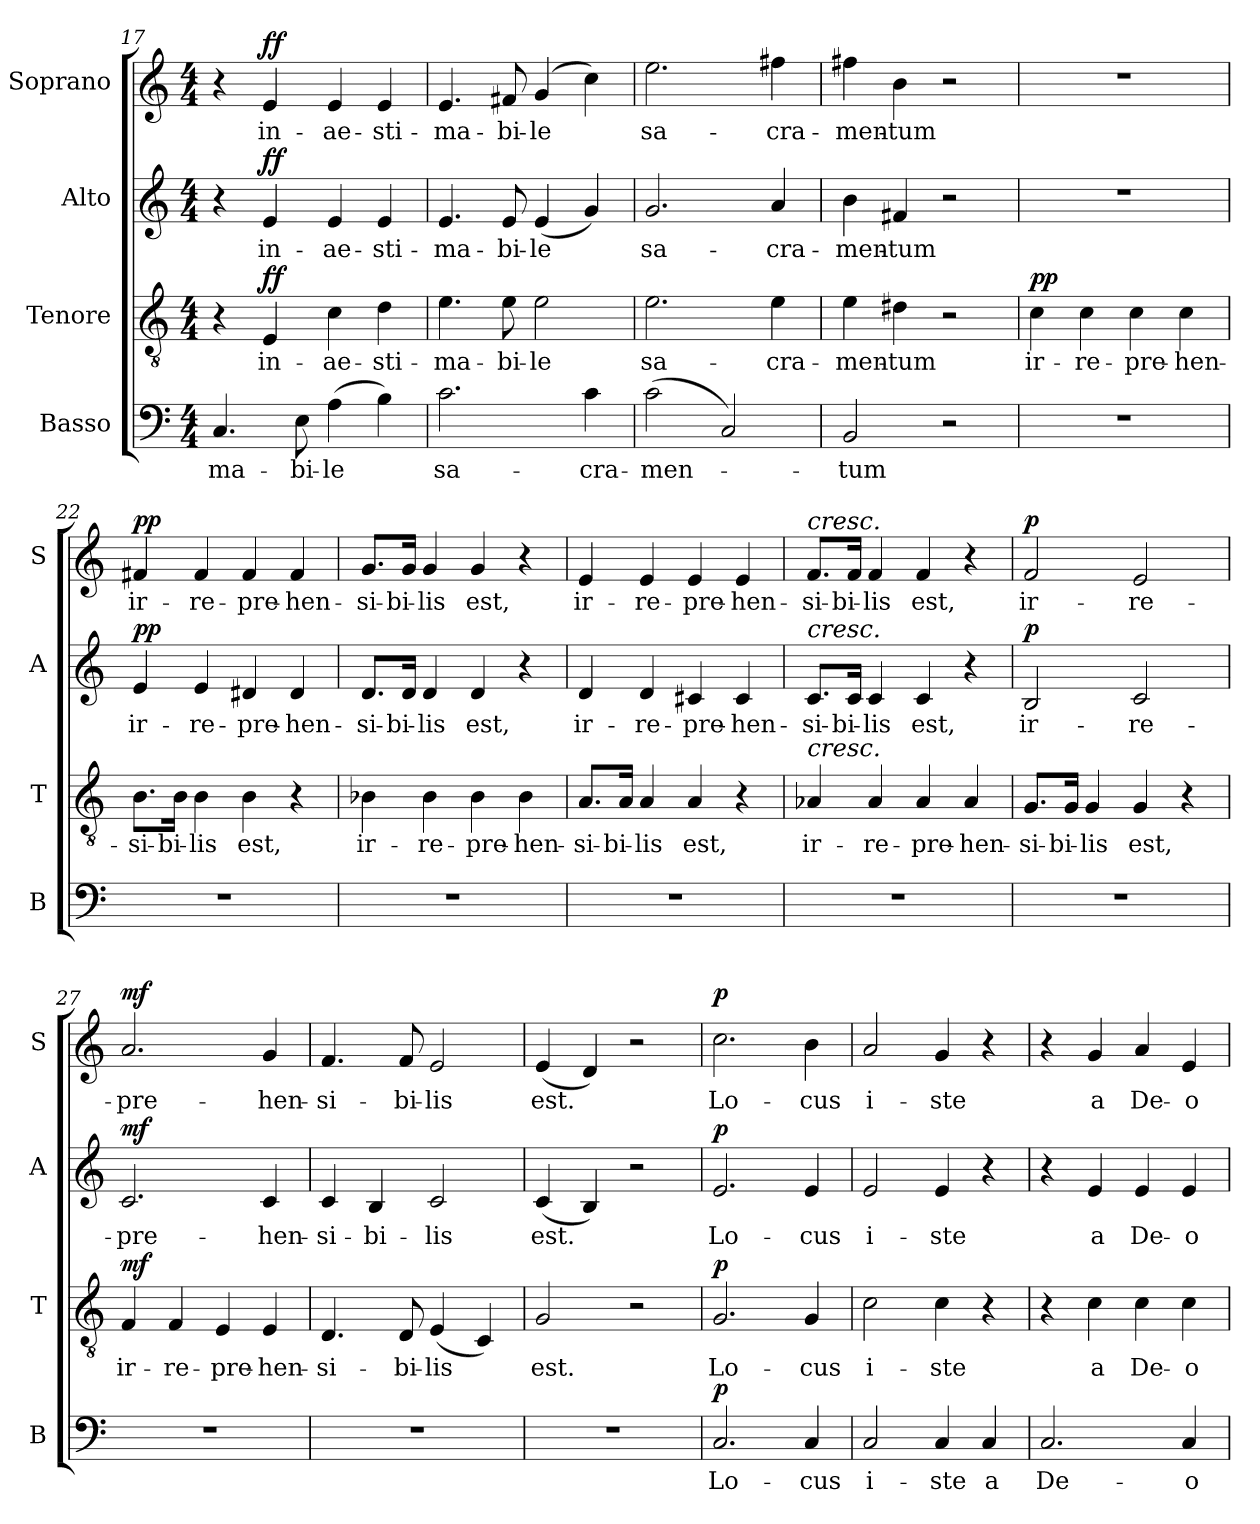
**kern	**text	**dynam	**kern	**text	**dynam	**kern	**text	**dynam	**kern	**text	**dynam
*part4	*part4	*part4	*part3	*part3	*part3	*part2	*part2	*part2	*part1	*part1	*part1
*staff4	*staff4	*staff4	*staff3	*staff3	*staff3	*staff2	*staff2	*staff2	*staff1	*staff1	*staff1
*I"Basso	*	*	*I"Tenore	*	*	*I"Alto	*	*	*I"Soprano	*	*
*I'B	*	*	*I'T	*	*	*I'A	*	*	*I'S	*	*
*clefF4	*	*	*clefGv2	*	*	*clefG2	*	*	*clefG2	*	*
*k[]	*	*	*k[]	*	*	*k[]	*	*	*k[]	*	*
*C:	*	*	*C:	*	*	*C:	*	*	*C:	*	*
*M4/4	*	*	*M4/4	*	*	*M4/4	*	*	*M4/4	*	*
=17	=17	=17	=17	=17	=17	=17	=17	=17	=17	=17	=17
!	!LO:LY:b	!	!	!	!	!	!	!	!	!	!
4.C/	-ma-	.	4r	.	.	4r	.	.	4r	.	.
!	!	!	!	!LO:LY:b	!LO:DY:a	!	!LO:LY:b	!LO:DY:a	!	!LO:LY:b	!LO:DY:a
.	.	.	4E/	in-	ff	4e/	in-	ff	4e/	in-	ff
!	!LO:LY:b	!	!	!	!	!	!	!	!	!	!
8E\	-bi-	.	.	.	.	.	.	.	.	.	.
!	!LO:LY:b	!	!	!LO:LY:b	!	!	!LO:LY:b	!	!	!LO:LY:b	!
(>4A\	-le	.	4c\	-ae-	.	4e/	-ae-	.	4e/	-ae-	.
!	!	!	!	!LO:LY:b	!	!	!LO:LY:b	!	!	!LO:LY:b	!
4B\)	.	.	4d\	-sti-	.	4e/	-sti-	.	4e/	-sti-	.
=18	=18	=18	=18	=18	=18	=18	=18	=18	=18	=18	=18
!	!LO:LY:b	!	!	!LO:LY:b	!	!	!LO:LY:b	!	!	!LO:LY:b	!
2.c\	sa-	.	4.e\	-ma-	.	4.e/	-ma-	.	4.e/	-ma-	.
!	!	!	!	!LO:LY:b	!	!	!LO:LY:b	!	!	!LO:LY:b	!
.	.	.	8e\	-bi-	.	8e/	-bi-	.	8f#X/	-bi-	.
!	!	!	!	!LO:LY:b	!	!	!LO:LY:b	!	!	!LO:LY:b	!
.	.	.	2e\	-le	.	(<4e/	-le	.	(>4g/	-le	.
!	!LO:LY:b	!	!	!	!	!	!	!	!	!	!
4c\	-cra-	.	.	.	.	4g/)	.	.	4cc\)	.	.
=19	=19	=19	=19	=19	=19	=19	=19	=19	=19	=19	=19
!	!LO:LY:b	!	!	!LO:LY:b	!	!	!LO:LY:b	!	!	!LO:LY:b	!
(>2c\	-men-	.	2.e\	sa-	.	2.g/	sa-	.	2.ee\	sa-	.
2C/)	.	.	.	.	.	.	.	.	.	.	.
!	!	!	!	!LO:LY:b	!	!	!LO:LY:b	!	!	!LO:LY:b	!
.	.	.	4e\	-cra-	.	4a/	-cra-	.	4ff#X\	-cra-	.
=20	=20	=20	=20	=20	=20	=20	=20	=20	=20	=20	=20
!	!LO:LY:b	!	!	!LO:LY:b	!	!	!LO:LY:b	!	!	!LO:LY:b	!
2BB/	-tum	.	4e\	-men-	.	4b\	-men-	.	4ff#X\	-men-	.
!	!	!	!	!LO:LY:b	!	!	!LO:LY:b	!	!	!LO:LY:b	!
.	.	.	4d#X\	-tum	.	4f#X/	-tum	.	4b\	-tum	.
2r	.	.	2r	.	.	2r	.	.	2r	.	.
=21	=21	=21	=21	=21	=21	=21	=21	=21	=21	=21	=21
!	!	!	!	!LO:LY:b	!LO:DY:a	!	!	!	!	!	!
1r	.	.	4c\	ir-	pp	1r	.	.	1r	.	.
!	!	!	!	!LO:LY:b	!	!	!	!	!	!	!
.	.	.	4c\	-re-	.	.	.	.	.	.	.
!	!	!	!	!LO:LY:b	!	!	!	!	!	!	!
.	.	.	4c\	-pre-	.	.	.	.	.	.	.
!	!	!	!	!LO:LY:b	!	!	!	!	!	!	!
.	.	.	4c\	-hen-	.	.	.	.	.	.	.
!!LO:LB:g=z
=22	=22	=22	=22	=22	=22	=22	=22	=22	=22	=22	=22
!	!	!	!	!LO:LY:b	!	!	!LO:LY:b	!LO:DY:a	!	!LO:LY:b	!LO:DY:a
1r	.	.	8.B\L	-si-	.	4e/	ir-	pp	4f#X/	ir-	pp
!	!	!	!	!LO:LY:b	!	!	!	!	!	!	!
.	.	.	16B\Jk	-bi-	.	.	.	.	.	.	.
!	!	!	!	!LO:LY:b	!	!	!LO:LY:b	!	!	!LO:LY:b	!
.	.	.	4B\	-lis	.	4e/	-re-	.	4f#/	-re-	.
!	!	!	!	!LO:LY:b	!	!	!LO:LY:b	!	!	!LO:LY:b	!
.	.	.	4B\	est,	.	4d#X/	-pre-	.	4f#/	-pre-	.
!	!	!	!	!	!	!	!LO:LY:b	!	!	!LO:LY:b	!
.	.	.	4r	.	.	4d#/	-hen-	.	4f#/	-hen-	.
=23	=23	=23	=23	=23	=23	=23	=23	=23	=23	=23	=23
!	!	!	!	!LO:LY:b	!	!	!LO:LY:b	!	!	!LO:LY:b	!
1r	.	.	4B-X\	ir-	.	8.d/L	-si-	.	8.g/L	-si-	.
!	!	!	!	!	!	!	!LO:LY:b	!	!	!LO:LY:b	!
.	.	.	.	.	.	16d/Jk	-bi-	.	16g/Jk	-bi-	.
!	!	!	!	!LO:LY:b	!	!	!LO:LY:b	!	!	!LO:LY:b	!
.	.	.	4B-\	-re-	.	4d/	-lis	.	4g/	-lis	.
!	!	!	!	!LO:LY:b	!	!	!LO:LY:b	!	!	!LO:LY:b	!
.	.	.	4B-\	-pre-	.	4d/	est,	.	4g/	est,	.
!	!	!	!	!LO:LY:b	!	!	!	!	!	!	!
.	.	.	4B-\	-hen-	.	4r	.	.	4r	.	.
=24	=24	=24	=24	=24	=24	=24	=24	=24	=24	=24	=24
!	!	!	!	!LO:LY:b	!	!	!LO:LY:b	!	!	!LO:LY:b	!
1r	.	.	8.A/L	-si-	.	4d/	ir-	.	4e/	ir-	.
!	!	!	!	!LO:LY:b	!	!	!	!	!	!	!
.	.	.	16A/Jk	-bi-	.	.	.	.	.	.	.
!	!	!	!	!LO:LY:b	!	!	!LO:LY:b	!	!	!LO:LY:b	!
.	.	.	4A/	-lis	.	4d/	-re-	.	4e/	-re-	.
!	!	!	!	!LO:LY:b	!	!	!LO:LY:b	!	!	!LO:LY:b	!
.	.	.	4A/	est,	.	4c#X/	-pre-	.	4e/	-pre-	.
!	!	!	!	!	!	!	!LO:LY:b	!	!	!LO:LY:b	!
.	.	.	4r	.	.	4c#/	-hen-	.	4e/	-hen-	.
=25	=25	=25	=25	=25	=25	=25	=25	=25	=25	=25	=25
!	!	!	!	!	!	!	!	!	!LO:TX:a:i:t=cresc.	!	!
!	!	!	!	!	!	!LO:TX:a:i:t=cresc.	!	!	!	!	!
!	!	!	!LO:TX:a:i:t=cresc.	!	!	!	!	!	!	!	!
!	!	!	!	!LO:LY:b	!	!	!LO:LY:b	!	!	!LO:LY:b	!
1r	.	.	4A-X/	ir-	.	8.c/L	-si-	.	8.f/L	-si-	.
!	!	!	!	!	!	!	!LO:LY:b	!	!	!LO:LY:b	!
.	.	.	.	.	.	16c/Jk	-bi-	.	16f/Jk	-bi-	.
!	!	!	!	!LO:LY:b	!	!	!LO:LY:b	!	!	!LO:LY:b	!
.	.	.	4A-/	-re-	.	4c/	-lis	.	4f/	-lis	.
!	!	!	!	!LO:LY:b	!	!	!LO:LY:b	!	!	!LO:LY:b	!
.	.	.	4A-/	-pre-	.	4c/	est,	.	4f/	est,	.
!	!	!	!	!LO:LY:b	!	!	!	!	!	!	!
.	.	.	4A-/	-hen-	.	4r	.	.	4r	.	.
=26	=26	=26	=26	=26	=26	=26	=26	=26	=26	=26	=26
!	!	!	!	!LO:LY:b	!	!	!LO:LY:b	!LO:DY:a	!	!LO:LY:b	!LO:DY:a
1r	.	.	8.G/L	-si-	.	2B/	ir-	p	2f/	ir-	p
!	!	!	!	!LO:LY:b	!	!	!	!	!	!	!
.	.	.	16G/Jk	-bi-	.	.	.	.	.	.	.
!	!	!	!	!LO:LY:b	!	!	!	!	!	!	!
.	.	.	4G/	-lis	.	.	.	.	.	.	.
!	!	!	!	!LO:LY:b	!	!	!LO:LY:b	!	!	!LO:LY:b	!
.	.	.	4G/	est,	.	2c/	-re-	.	2e/	-re-	.
.	.	.	4r	.	.	.	.	.	.	.	.
=27	=27	=27	=27	=27	=27	=27	=27	=27	=27	=27	=27
!	!	!	!	!LO:LY:b	!LO:DY:a	!	!LO:LY:b	!LO:DY:a	!	!LO:LY:b	!LO:DY:a
1r	.	.	4F/	ir-	mf	2.c/	-pre-	mf	2.a/	-pre-	mf
!	!	!	!	!LO:LY:b	!	!	!	!	!	!	!
.	.	.	4F/	-re-	.	.	.	.	.	.	.
!	!	!	!	!LO:LY:b	!	!	!	!	!	!	!
.	.	.	4E/	-pre-	.	.	.	.	.	.	.
!	!	!	!	!LO:LY:b	!	!	!LO:LY:b	!	!	!LO:LY:b	!
.	.	.	4E/	-hen-	.	4c/	-hen-	.	4g/	-hen-	.
!!LO:LB:g=z
=28	=28	=28	=28	=28	=28	=28	=28	=28	=28	=28	=28
!	!	!	!	!LO:LY:b	!	!	!LO:LY:b	!	!	!LO:LY:b	!
1r	.	.	4.D/	-si-	.	4c/	-si-	.	4.f/	-si-	.
!	!	!	!	!	!	!	!LO:LY:b	!	!	!	!
.	.	.	.	.	.	4B/	-bi-	.	.	.	.
!	!	!	!	!LO:LY:b	!	!	!	!	!	!LO:LY:b	!
.	.	.	8D/	-bi-	.	.	.	.	8f/	-bi-	.
!	!	!	!	!LO:LY:b	!	!	!LO:LY:b	!	!	!LO:LY:b	!
.	.	.	(<4E/	-lis	.	2c/	-lis	.	2e/	-lis	.
.	.	.	4C/)	.	.	.	.	.	.	.	.
=29	=29	=29	=29	=29	=29	=29	=29	=29	=29	=29	=29
!	!	!	!	!LO:LY:b	!	!	!LO:LY:b	!	!	!LO:LY:b	!
1r	.	.	2G/	est.	.	(<4c/	est.	.	(<4e/	est.	.
.	.	.	.	.	.	4B/)	.	.	4d/)	.	.
.	.	.	2r	.	.	2r	.	.	2r	.	.
=30	=30	=30	=30	=30	=30	=30	=30	=30	=30	=30	=30
!	!LO:LY:b	!LO:DY:a	!	!LO:LY:b	!LO:DY:a	!	!LO:LY:b	!LO:DY:a	!	!LO:LY:b	!LO:DY:a
2.C/	Lo-	p	2.G/	Lo-	p	2.e/	Lo-	p	2.cc\	Lo-	p
!	!LO:LY:b	!	!	!LO:LY:b	!	!	!LO:LY:b	!	!	!LO:LY:b	!
4C/	-cus	.	4G/	-cus	.	4e/	-cus	.	4b\	-cus	.
=31	=31	=31	=31	=31	=31	=31	=31	=31	=31	=31	=31
!	!LO:LY:b	!	!	!LO:LY:b	!	!	!LO:LY:b	!	!	!LO:LY:b	!
2C/	i-	.	2c\	i-	.	2e/	i-	.	2a/	i-	.
!	!LO:LY:b	!	!	!LO:LY:b	!	!	!LO:LY:b	!	!	!LO:LY:b	!
4C/	-ste	.	4c\	-ste	.	4e/	-ste	.	4g/	-ste	.
!	!LO:LY:b	!	!	!	!	!	!	!	!	!	!
4C/	a	.	4r	.	.	4r	.	.	4r	.	.
=32	=32	=32	=32	=32	=32	=32	=32	=32	=32	=32	=32
!	!LO:LY:b	!	!	!	!	!	!	!	!	!	!
2.C/	De-	.	4r	.	.	4r	.	.	4r	.	.
!	!	!	!	!LO:LY:b	!	!	!LO:LY:b	!	!	!LO:LY:b	!
.	.	.	4c\	a	.	4e/	a	.	4g/	a	.
!	!	!	!	!LO:LY:b	!	!	!LO:LY:b	!	!	!LO:LY:b	!
.	.	.	4c\	De-	.	4e/	De-	.	4a/	De-	.
!	!LO:LY:b	!	!	!LO:LY:b	!	!	!LO:LY:b	!	!	!LO:LY:b	!
4C/	-o	.	4c\	-o	.	4e/	-o	.	4e/	-o	.
=	=	=	=	=	=	=	=	=	=	=	=
*-	*-	*-	*-	*-	*-	*-	*-	*-	*-	*-	*-
